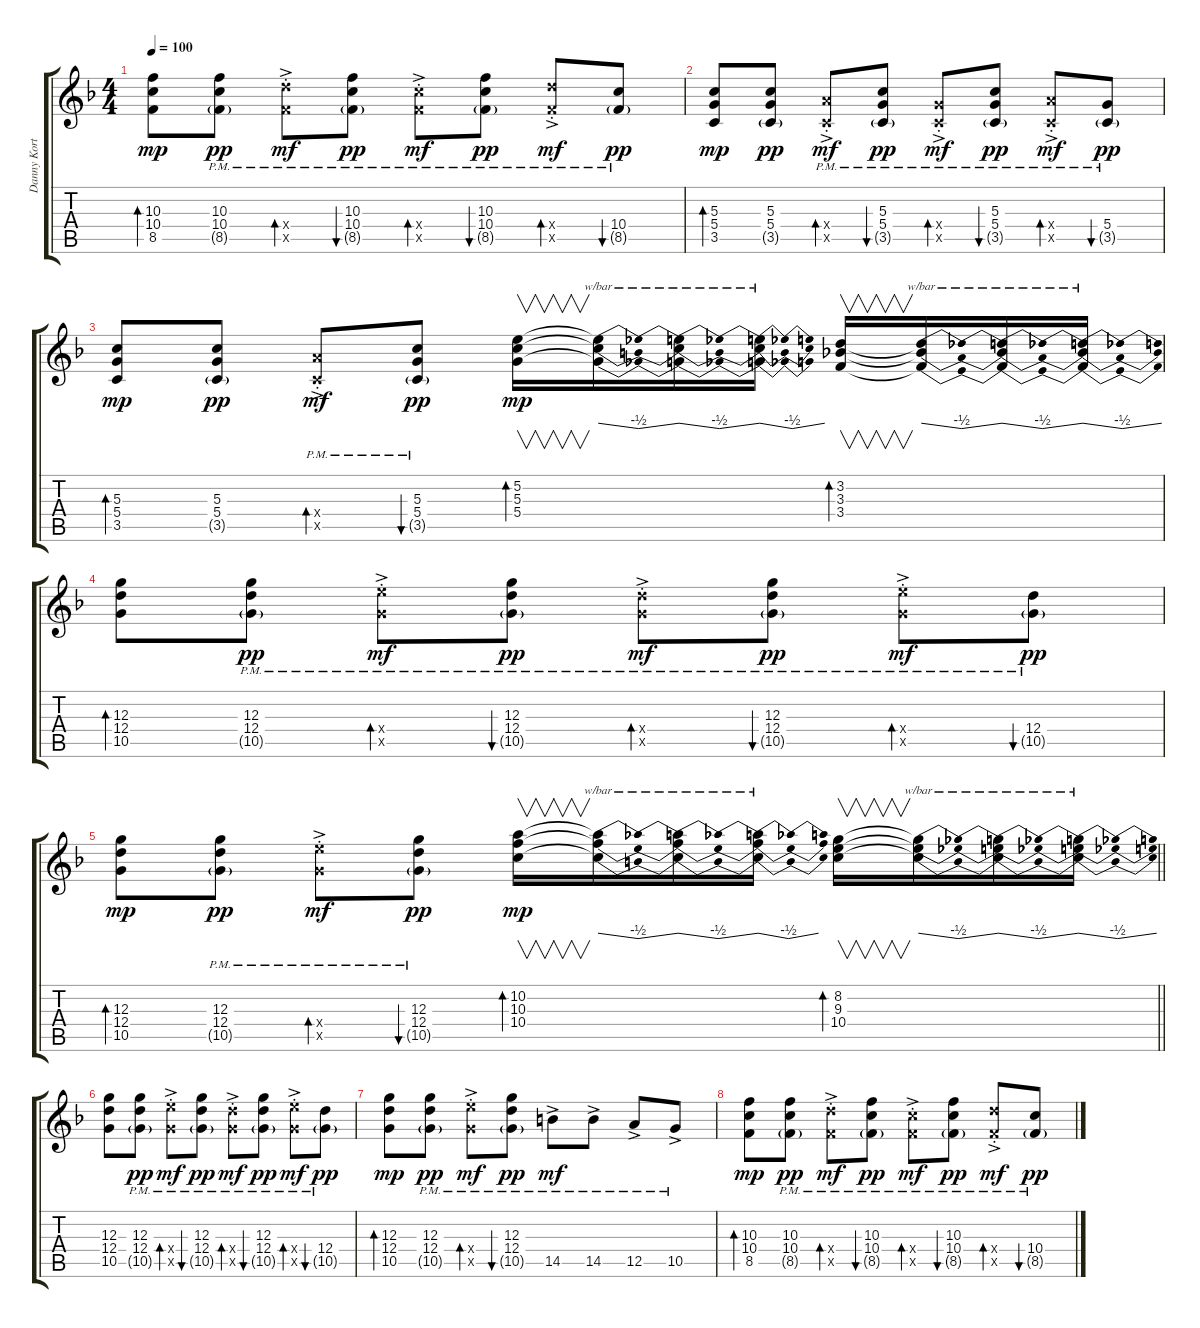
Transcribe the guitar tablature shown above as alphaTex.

\track ("Danny Kortchmar-1" "Danny Kort") {instrument overdrivenguitar}
\staff {score tabs}
\tuning (E4 B3 G3 D3 A2 E2) {hide}
\ts (4 4)
\tempo 100
\clef g2
\ks f
(10.3 10.4 8.5).8{bd 30 dy mp} (10.3{pm} 10.4{pm} 8.5{g pm}).8{dy pp} (12.4{pm st x} 8.5{ac pm st x}).8{bd 30 dy mf} (10.3{pm} 10.4{pm} 8.5{g pm}).8{bu 30 dy pp} (10.4{pm st x} 8.5{ac pm st x}).8{bd 30 dy mf} (10.3{pm} 10.4{pm} 8.5{g pm}).8{bu 30 dy pp} (12.4{pm st x} 8.5{ac pm st x}).8{bd 30 dy mf} (10.4{pm} 8.5{g pm}).8{bu 30 dy pp} |
(5.3 5.4 3.5).8{bd 30 dy mp} (5.3 5.4 3.5{g}).8{dy pp} (7.4{pm st x} 3.5{ac pm st x}).8{bd 30 dy mf} (5.3{pm} 5.4{pm} 3.5{g pm}).8{bu 30 dy pp} (5.4{pm st x} 3.5{ac pm st x}).8{bd 30 dy mf} (5.3{pm} 5.4{pm} 3.5{g pm}).8{bu 30 dy pp} (7.4{pm st x} 3.5{ac pm st x}).8{bd 30 dy mf} (5.4{pm} 3.5{g pm}).8{bu 30 dy pp} |
(5.3 5.4 3.5).8{bd 30 dy mp} (5.3 5.4 3.5{g}).8{dy pp} (7.4{pm st x} 3.5{ac pm st x}).8{bd 30 dy mf} (5.3{pm} 5.4{pm} 3.5{g pm}).8{bu 30 dy pp} (5.2 5.3 5.4).16{v bd 30 dy mp} (5.2{t} 5.3{t} 5.4{t}).16{tbe (dip default 0 0 30 -2 60 0)} (5.2{t} 5.3{t} 5.4{t}).16{tbe (dip default 0 0 30 -2 60 0)} (5.2{t} 5.3{t} 5.4{t}).16{tbe (dip default 0 0 30 -2 60 0)} (3.2 3.3 3.4).16{v bd 30} (3.2{t} 3.3{t} 3.4{t}).16{tbe (dip default 0 0 30 -2 60 0)} (3.2{t} 3.3{t} 3.4{t}).16{tbe (dip default 0 0 30 -2 60 0)} (3.2{t} 3.3{t} 3.4{t}).16{tbe (dip default 0 0 30 -2 60 0)} |
(12.3 12.4 10.5).8{bd 30} (12.3{pm} 12.4{pm} 10.5{g pm}).8{dy pp} (14.4{pm st x} 10.5{ac pm st x}).8{bd 30 dy mf} (12.3{pm} 12.4{pm} 10.5{g pm}).8{bu 30 dy pp} (12.4{pm st x} 10.5{ac pm st x}).8{bd 30 dy mf} (12.3{pm} 12.4{pm} 10.5{g pm}).8{bu 30 dy pp} (14.4{pm st x} 10.5{ac pm st x}).8{bd 30 dy mf} (12.4{pm} 10.5{g pm}).8{bu 30 dy pp} |
\barLineRight lightlight
(12.3 12.4 10.5).8{bd 30 dy mp} (12.3{pm} 12.4{pm} 10.5{g pm}).8{dy pp} (14.4{pm st x} 10.5{ac pm st x}).8{bd 30 dy mf} (12.3{pm} 12.4{pm} 10.5{g pm}).8{bu 30 dy pp} (10.2 10.3 10.4).16{v bd 30 dy mp} (10.2{t} 10.3{t} 10.4{t}).16{tbe (dip default 0 0 30 -2 60 0)} (10.2{t} 10.3{t} 10.4{t}).16{tbe (dip default 0 0 30 -2 60 0)} (10.2{t} 10.3{t} 10.4{t}).16{tbe (dip default 0 0 30 -2 60 0)} (8.2 9.3 10.4).16{v bd 30} (8.2{t} 9.3{t} 10.4{t}).16{tbe (dip default 0 0 30 -2 60 0)} (8.2{t} 9.3{t} 10.4{t}).16{tbe (dip default 0 0 30 -2 60 0)} (8.2{t} 9.3{t} 10.4{t}).16{tbe (dip default 0 0 30 -2 60 0)} |
(12.3 12.4 10.5).8 (12.3{pm} 12.4{pm} 10.5{g pm}).8{dy pp} (14.4{pm st x} 10.5{ac pm st x}).8{bd 30 dy mf} (12.3{pm} 12.4{pm} 10.5{g pm}).8{bu 30 dy pp} (12.4{pm st x} 10.5{ac pm st x}).8{bd 30 dy mf} (12.3{pm} 12.4{pm} 10.5{g pm}).8{bu 30 dy pp} (14.4{pm st x} 10.5{ac pm st x}).8{bd 30 dy mf} (12.4{pm} 10.5{g pm}).8{bu 30 dy pp} |
(12.3 12.4 10.5).8{bd 30 dy mp} (12.3{pm} 12.4{pm} 10.5{g pm}).8{dy pp} (14.4{pm st x} 10.5{ac pm st x}).8{bd 30 dy mf} (12.3{pm} 12.4{pm} 10.5{g pm}).8{bu 30 dy pp} 14.5{ac pm}.8{dy mf} 14.5{ac pm}.8 12.5{ac pm}.8 10.5{ac pm}.8 |
(10.3 10.4 8.5).8{bd 30 dy mp} (10.3{pm} 10.4{pm} 8.5{g pm}).8{dy pp} (12.4{pm st x} 8.5{ac pm st x}).8{bd 30 dy mf} (10.3{pm} 10.4{pm} 8.5{g pm}).8{bu 30 dy pp} (10.4{pm st x} 8.5{ac pm st x}).8{bd 30 dy mf} (10.3{pm} 10.4{pm} 8.5{g pm}).8{bu 30 dy pp} (12.4{pm st x} 8.5{ac pm st x}).8{bd 30 dy mf} (10.4{pm} 8.5{g pm}).8{bu 30 dy pp}
